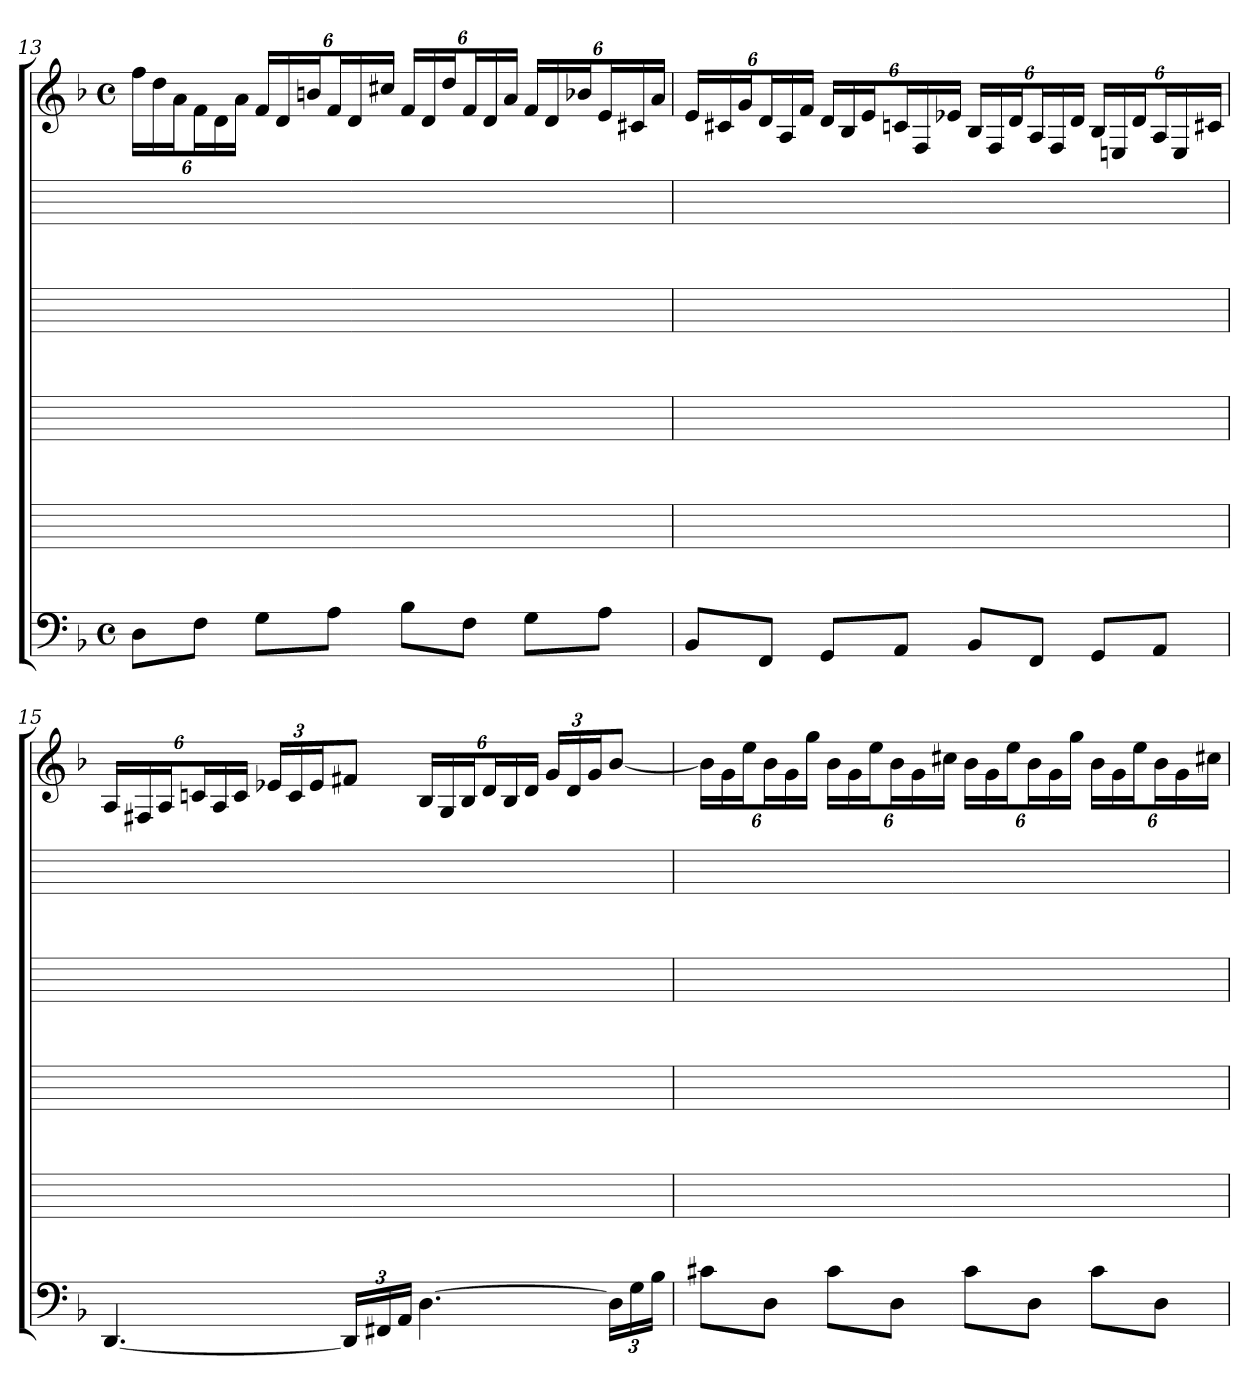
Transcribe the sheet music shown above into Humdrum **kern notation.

**kern	**kern	**kern	**kern	**kern	**kern
*part6	*part5	*part4	*part3	*part2	*part1
*staff6	*staff5	*staff4	*staff3	*staff2	*staff1
*clefF4	*	*	*	*	*clefG2
*k[b-]	*	*	*	*	*k[b-]
*d:	*	*	*	*	*d:
*M4/4	*	*	*	*	*M4/4
*met(c)	*	*	*	*	*met(c)
=13	=13	=13	=13	=13	=13
8D\L	1ryy	1ryy	1ryy	1ryy	24ff\LL
.	.	.	.	.	24dd\
.	.	.	.	.	24a\J
8F\J	.	.	.	.	24f\L
.	.	.	.	.	24d\
.	.	.	.	.	24a\JJ
8G\L	.	.	.	.	24f/LL
.	.	.	.	.	24d/
.	.	.	.	.	24bn/J
8A\J	.	.	.	.	24f/L
.	.	.	.	.	24d/
.	.	.	.	.	24cc#X/JJ
8B-\L	.	.	.	.	24f/LL
.	.	.	.	.	24d/
.	.	.	.	.	24dd/J
8F\J	.	.	.	.	24f/L
.	.	.	.	.	24d/
.	.	.	.	.	24a/JJ
8G\L	.	.	.	.	24f/LL
.	.	.	.	.	24d/
.	.	.	.	.	24b-X/J
8A\J	.	.	.	.	24e/L
.	.	.	.	.	24c#X/
.	.	.	.	.	24a/JJ
=14	=14	=14	=14	=14	=14
8BB-/L	1ryy	1ryy	1ryy	1ryy	24e/LL
.	.	.	.	.	24c#X/
.	.	.	.	.	24g/J
8FF/J	.	.	.	.	24d/L
.	.	.	.	.	24A/
.	.	.	.	.	24f/JJ
8GG/L	.	.	.	.	24d/LL
.	.	.	.	.	24B-/
.	.	.	.	.	24e/J
8AA/J	.	.	.	.	24cn/L
.	.	.	.	.	24F/
.	.	.	.	.	24e-X/JJ
8BB-/L	.	.	.	.	24B-/LL
.	.	.	.	.	24F/
.	.	.	.	.	24d/J
8FF/J	.	.	.	.	24A/L
.	.	.	.	.	24F/
.	.	.	.	.	24d/JJ
8GG/L	.	.	.	.	24B-/LL
.	.	.	.	.	24En/
.	.	.	.	.	24d/J
8AA/J	.	.	.	.	24A/L
.	.	.	.	.	24E/
.	.	.	.	.	24c#X/JJ
=15	=15	=15	=15	=15	=15
[4.DD	1ryy	1ryy	1ryy	1ryy	24A/LL
.	.	.	.	.	24F#X/
.	.	.	.	.	24A/J
.	.	.	.	.	24cn/L
.	.	.	.	.	24A/
.	.	.	.	.	24c/JJ
.	.	.	.	.	24e-X/LL
.	.	.	.	.	24c/
.	.	.	.	.	24e-/J
24DD/LL]	.	.	.	.	8f#X/J
24FF#X/	.	.	.	.	.
24AA/JJ	.	.	.	.	.
[4.D	.	.	.	.	24B-/LL
.	.	.	.	.	24G/
.	.	.	.	.	24B-/J
.	.	.	.	.	24d/L
.	.	.	.	.	24B-/
.	.	.	.	.	24d/JJ
.	.	.	.	.	24g/LL
.	.	.	.	.	24d/
.	.	.	.	.	24g/J
24D\LL]	.	.	.	.	[8b-/J
24G\	.	.	.	.	.
24B-\JJ	.	.	.	.	.
=16	=16	=16	=16	=16	=16
8c#X\L	1ryy	1ryy	1ryy	1ryy	24b-\LL]
.	.	.	.	.	24g\
.	.	.	.	.	24ee\J
8D\J	.	.	.	.	24b-\L
.	.	.	.	.	24g\
.	.	.	.	.	24gg\JJ
8c#\L	.	.	.	.	24b-\LL
.	.	.	.	.	24g\
.	.	.	.	.	24ee\J
8D\J	.	.	.	.	24b-\L
.	.	.	.	.	24g\
.	.	.	.	.	24cc#X\JJ
8c#\L	.	.	.	.	24b-\LL
.	.	.	.	.	24g\
.	.	.	.	.	24ee\J
8D\J	.	.	.	.	24b-\L
.	.	.	.	.	24g\
.	.	.	.	.	24gg\JJ
8c#\L	.	.	.	.	24b-\LL
.	.	.	.	.	24g\
.	.	.	.	.	24ee\J
8D\J	.	.	.	.	24b-\L
.	.	.	.	.	24g\
.	.	.	.	.	24cc#X\JJ
=	=	=	=	=	=
*-	*-	*-	*-	*-	*-
